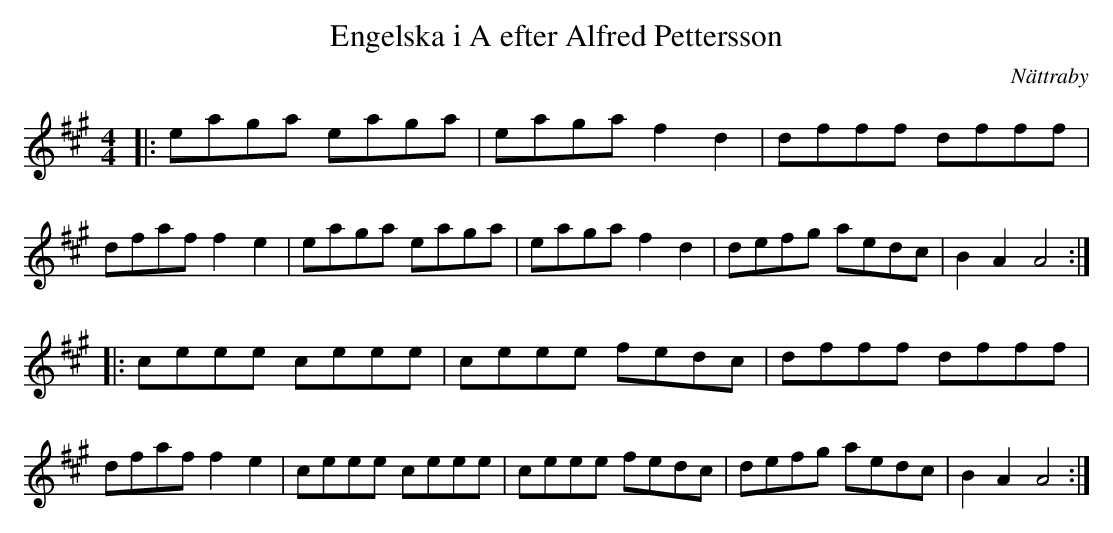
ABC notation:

X:1
T:Engelska i A efter Alfred Pettersson
O:Nättraby
M:4/4
L:1/8
K:A
|: eaga eaga | eaga f2d2 | dfff dfff | dfaf f2 e2 | eaga eaga | eaga f2d2 | defg aedc | B2 A2 A4 :|
|: ceee ceee | ceee fedc | dfff dfff | dfaf f2 e2 | ceee ceee | ceee fedc | defg aedc | B2 A2 A4 :|
